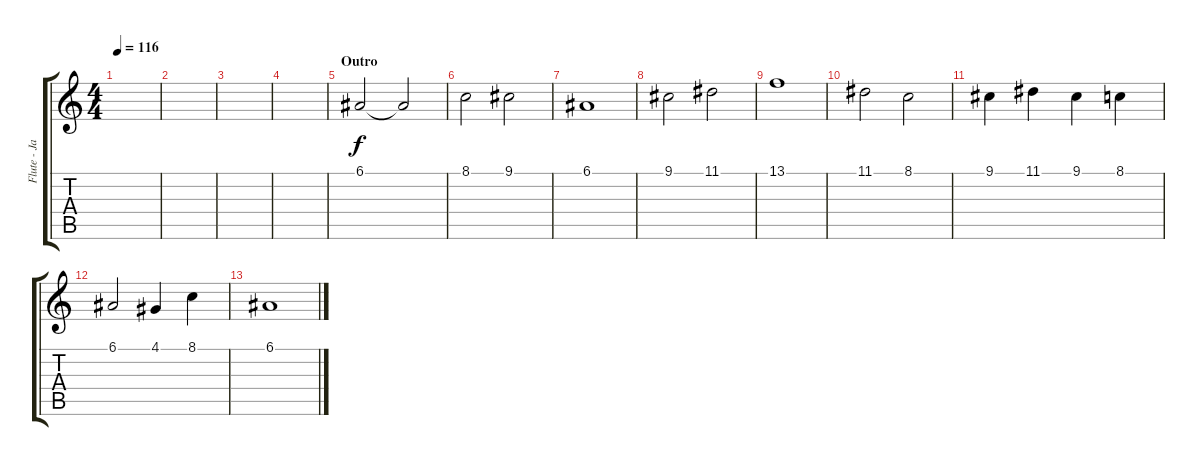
\track ("Flute - Jana Holaskova(guest)" "Flute - Ja") {instrument flute}
\staff {score tabs}
\tuning (E4 B3 G3 D3 A2 E2) {hide}
\ts (4 4)
\tempo 116
\clef g2
\ks c
|
|
|
|
\section ("" "Outro")
6.1.2{instrument flute} 6.1{t}.2 |
8.1.2 9.1.2 |
6.1.1 |
9.1.2 11.1.2 |
13.1.1 |
11.1.2 8.1.2 |
9.1.4 11.1.4 9.1.4 8.1.4 |
6.1.2 4.1.4 8.1.4 |
6.1.1
